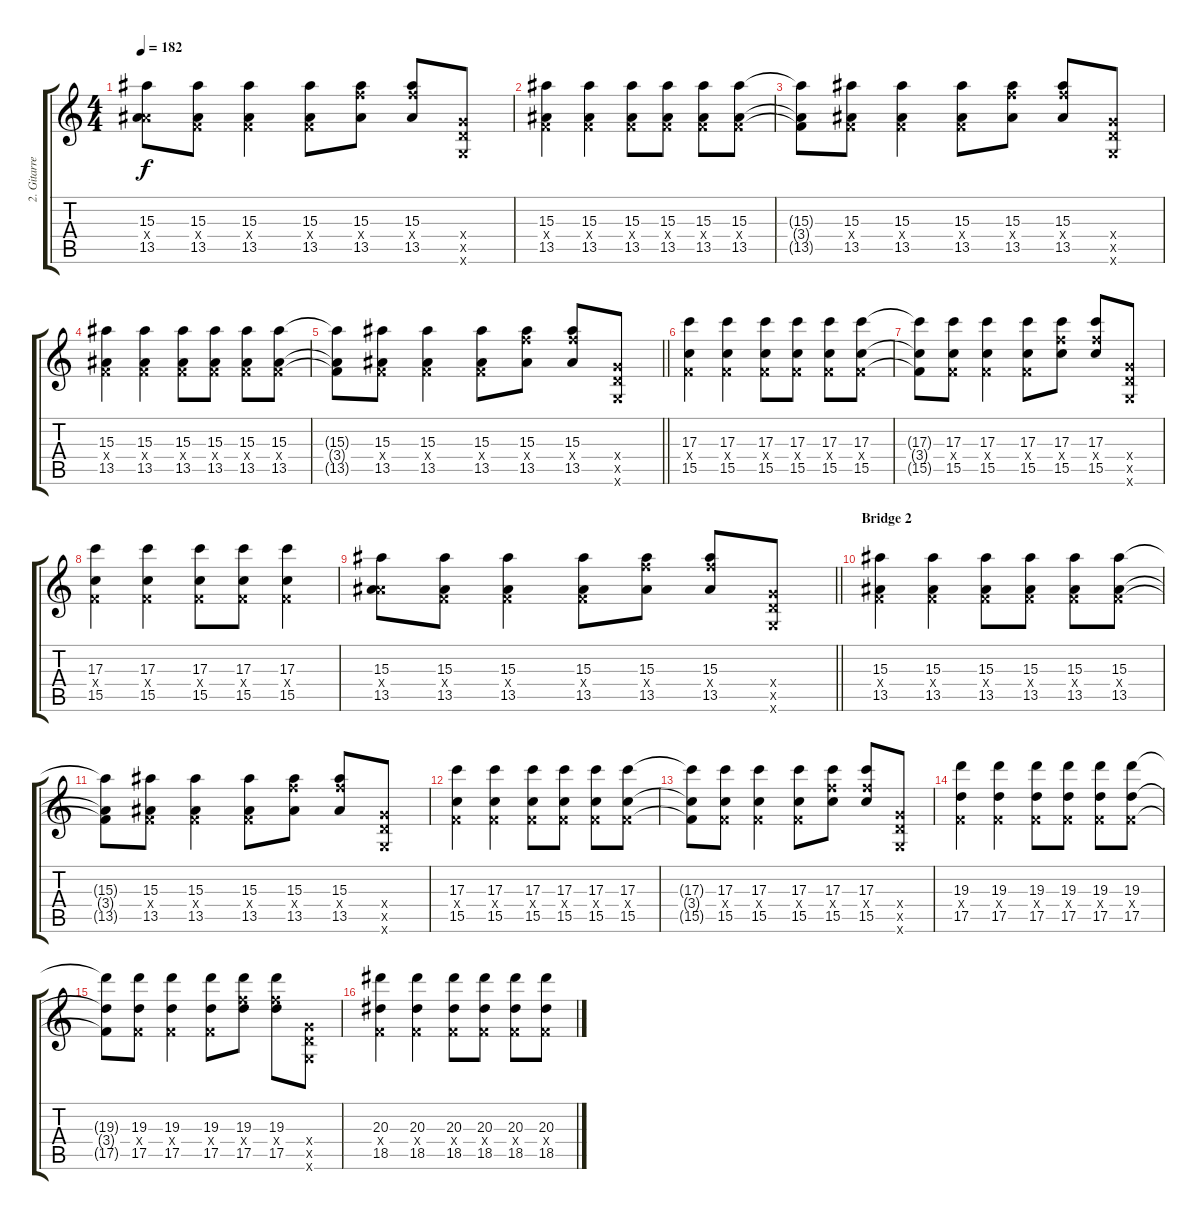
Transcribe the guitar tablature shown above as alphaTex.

\track ("2. Gitarre" "2. Gitarre") {instrument distortionguitar}
\staff {score tabs}
\tuning (E4 B3 G3 D3 A2 E2) {hide}
\ts (4 4)
\tempo 182
\clef g2
\ks c
(15.3 8.4{x} 13.5).8{dy f} (15.3 3.4{x} 13.5).8 (15.3 3.4{x} 13.5).4 (15.3 3.4{x} 13.5).8 (15.3 15.4{x} 13.5).8 (15.3 15.4{x} 13.5).8 (5.4{x} 5.5{x} 3.6{x}).8 |
(15.3 3.4{x} 13.5).4 (15.3 3.4{x} 13.5).4 (15.3 3.4{x} 13.5).8 (15.3 3.4{x} 13.5).8 (15.3 3.4{x} 13.5).8 (15.3 3.4{x} 13.5).8 |
(15.3{t} 3.4{t} 13.5{t}).8 (15.3 3.4{x} 13.5).8 (15.3 3.4{x} 13.5).4 (15.3 3.4{x} 13.5).8 (15.3 15.4{x} 13.5).8 (15.3 15.4{x} 13.5).8 (5.4{x} 5.5{x} 3.6{x}).8 |
(15.3 3.4{x} 13.5).4 (15.3 3.4{x} 13.5).4 (15.3 3.4{x} 13.5).8 (15.3 3.4{x} 13.5).8 (15.3 3.4{x} 13.5).8 (15.3 3.4{x} 13.5).8 |
\barLineRight lightlight
(15.3{t} 3.4{t} 13.5{t}).8 (15.3 3.4{x} 13.5).8 (15.3 3.4{x} 13.5).4 (15.3 3.4{x} 13.5).8 (15.3 15.4{x} 13.5).8 (15.3 15.4{x} 13.5).8 (5.4{x} 5.5{x} 3.6{x}).8 |
(17.3 3.4{x} 15.5).4 (17.3 3.4{x} 15.5).4 (17.3 3.4{x} 15.5).8 (17.3 3.4{x} 15.5).8 (17.3 3.4{x} 15.5).8 (17.3 3.4{x} 15.5).8 |
(17.3{t} 3.4{t} 15.5{t}).8 (17.3 3.4{x} 15.5).8 (17.3 3.4{x} 15.5).4 (17.3 3.4{x} 15.5).8 (17.3 15.4{x} 15.5).8 (17.3 15.4{x} 15.5).8 (5.4{x} 5.5{x} 3.6{x}).8 |
(17.3 3.4{x} 15.5).4 (17.3 3.4{x} 15.5).4 (17.3 3.4{x} 15.5).8 (17.3 3.4{x} 15.5).8 (17.3 3.4{x} 15.5).4 |
\barLineRight lightlight
(15.3 8.4{x} 13.5).8 (15.3 3.4{x} 13.5).8 (15.3 3.4{x} 13.5).4 (15.3 3.4{x} 13.5).8 (15.3 15.4{x} 13.5).8 (15.3 15.4{x} 13.5).8 (5.4{x} 5.5{x} 3.6{x}).8 |
\section ("" "Bridge 2")
(15.3 3.4{x} 13.5).4 (15.3 3.4{x} 13.5).4 (15.3 3.4{x} 13.5).8 (15.3 3.4{x} 13.5).8 (15.3 3.4{x} 13.5).8 (15.3 3.4{x} 13.5).8 |
(15.3{t} 3.4{t} 13.5{t}).8 (15.3 3.4{x} 13.5).8 (15.3 3.4{x} 13.5).4 (15.3 3.4{x} 13.5).8 (15.3 15.4{x} 13.5).8 (15.3 15.4{x} 13.5).8 (5.4{x} 5.5{x} 3.6{x}).8 |
(17.3 3.4{x} 15.5).4 (17.3 3.4{x} 15.5).4 (17.3 3.4{x} 15.5).8 (17.3 3.4{x} 15.5).8 (17.3 3.4{x} 15.5).8 (17.3 3.4{x} 15.5).8 |
(17.3{t} 3.4{t} 15.5{t}).8 (17.3 3.4{x} 15.5).8 (17.3 3.4{x} 15.5).4 (17.3 3.4{x} 15.5).8 (17.3 15.4{x} 15.5).8 (17.3 15.4{x} 15.5).8 (5.4{x} 5.5{x} 3.6{x}).8 |
(19.3 3.4{x} 17.5).4 (19.3 3.4{x} 17.5).4 (19.3 3.4{x} 17.5).8 (19.3 3.4{x} 17.5).8 (19.3 3.4{x} 17.5).8 (19.3 3.4{x} 17.5).8 |
(19.3{t} 3.4{t} 17.5{t}).8 (19.3 3.4{x} 17.5).8 (19.3 3.4{x} 17.5).4 (19.3 3.4{x} 17.5).8 (19.3 15.4{x} 17.5).8 (19.3 15.4{x} 17.5).8 (5.4{x} 5.5{x} 3.6{x}).8 |
(20.3 3.4{x} 18.5).4 (20.3 3.4{x} 18.5).4 (20.3 3.4{x} 18.5).8 (20.3 3.4{x} 18.5).8 (20.3 3.4{x} 18.5).8 (20.3 3.4{x} 18.5).8
